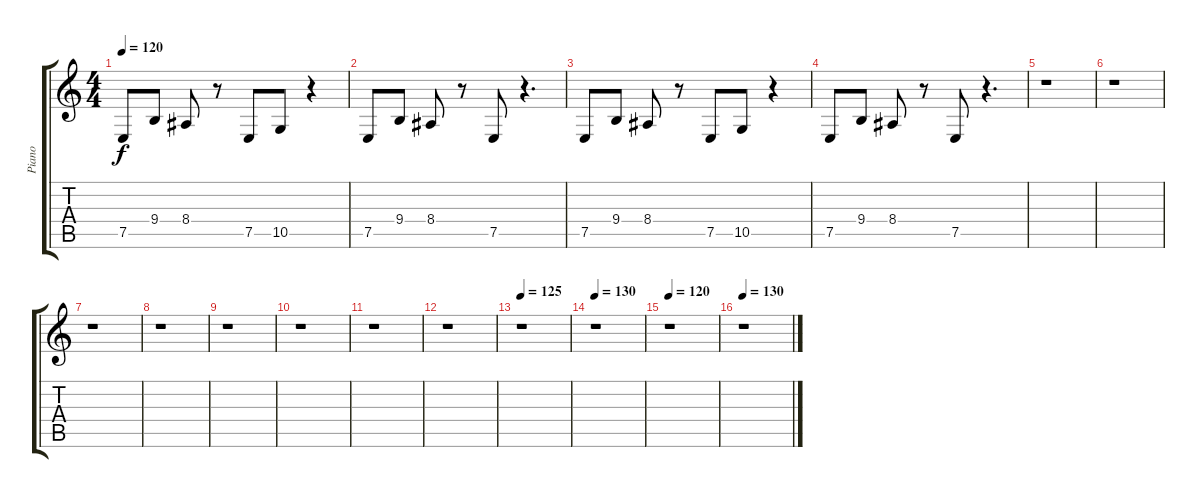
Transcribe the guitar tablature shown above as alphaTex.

\track ("Piano" "Piano") {instrument koto}
\staff {score tabs}
\tuning (E4 B3 G3 D3 A2 E2) {hide}
\ts (4 4)
\tempo 120
\clef g2
\ks c
7.5.8{dy f instrument koto} 9.4.8 8.4.8 r.8 7.5.8 10.5.8 r.4 |
7.5.8 9.4.8 8.4.8 r.8 7.5.8 r.4{d} |
7.5.8 9.4.8 8.4.8 r.8 7.5.8 10.5.8 r.4 |
7.5.8 9.4.8 8.4.8 r.8 7.5.8 r.4{d} |
r.1 |
r.1 |
r.1 |
r.1 |
r.1 |
r.1 |
r.1 |
r.1 |
\tempo 125
r.1 |
\tempo 130
r.1 |
\tempo 130
\tempo 120
r.1 |
\tempo 130
r.1
